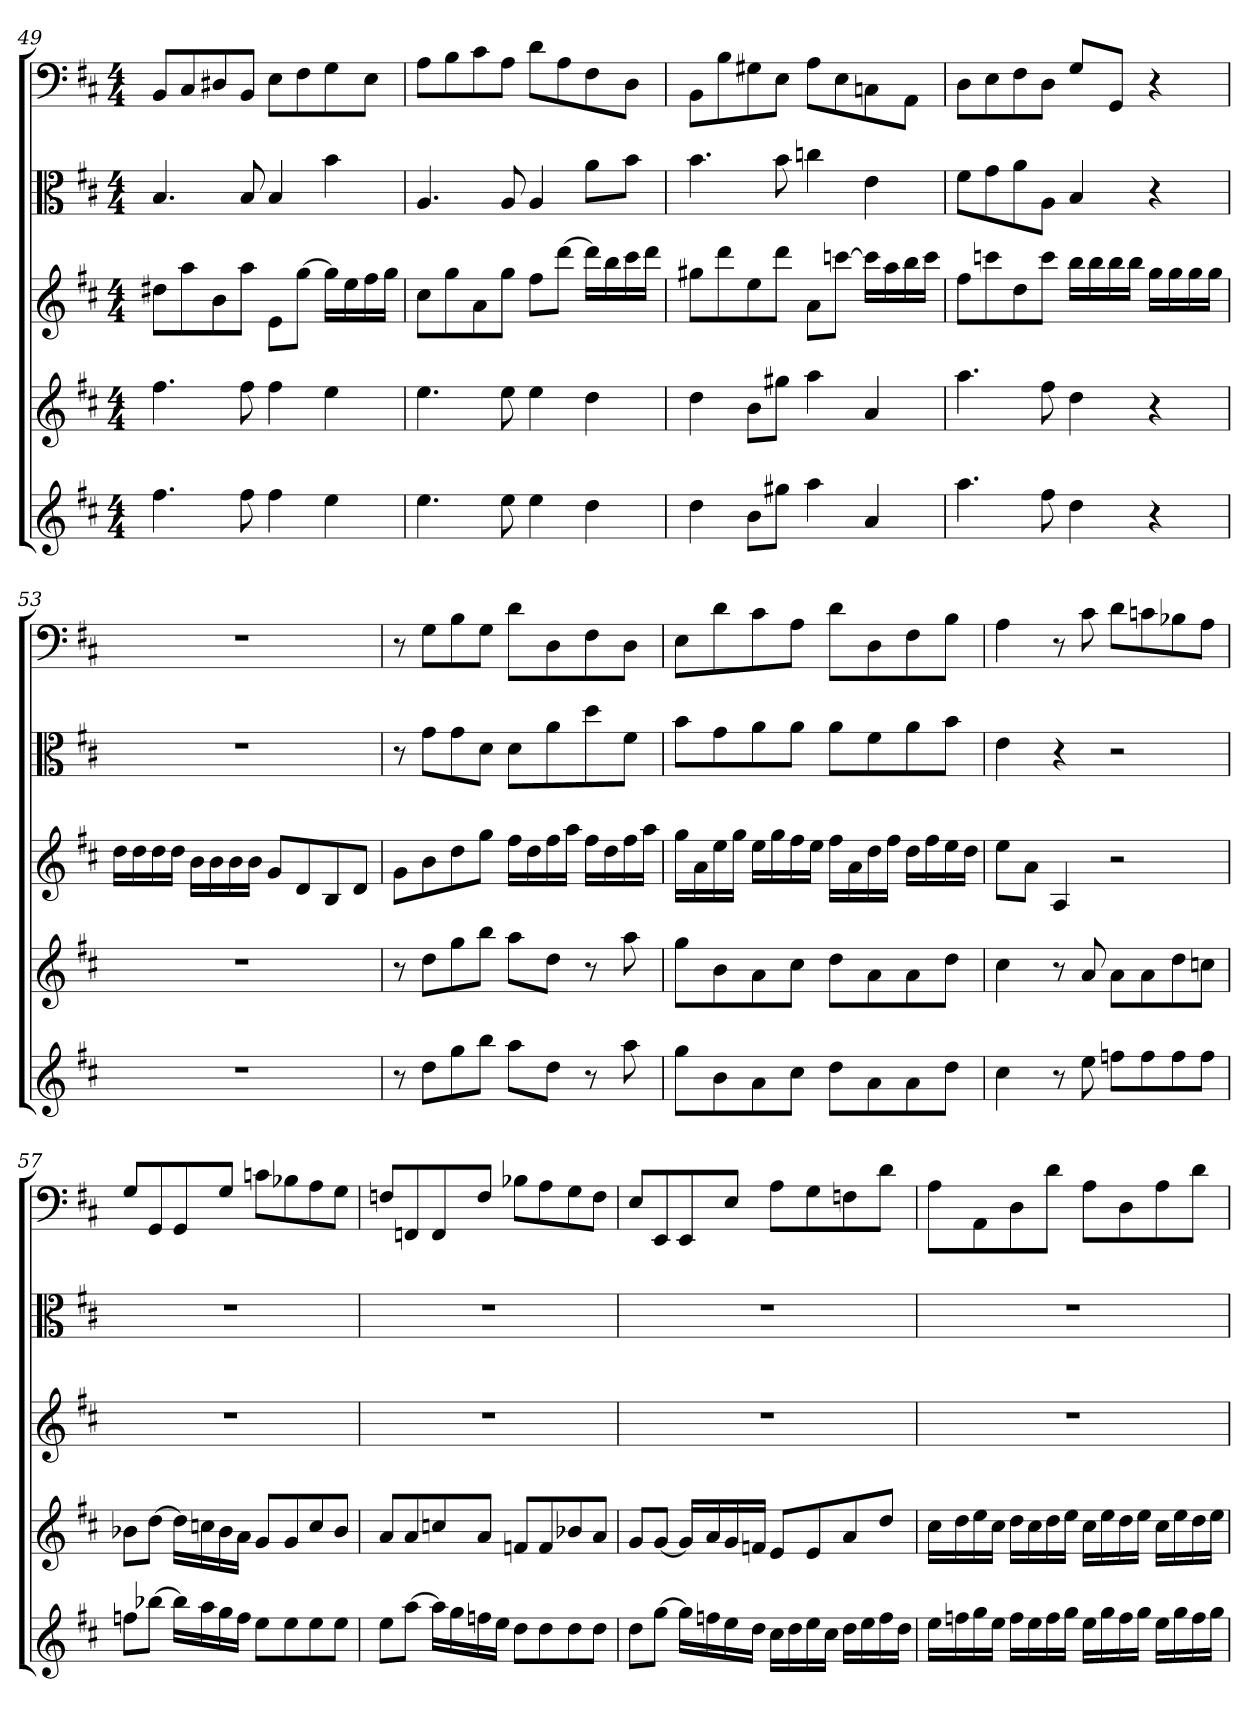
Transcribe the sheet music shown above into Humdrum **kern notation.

**kern	**kern	**kern	**kern	**kern
*part5	*part4	*part3	*part2	*part1
*staff5	*staff4	*staff3	*staff2	*staff1
*clefG2	*clefG2	*clefG2	*clefC3	*clefF4
*k[f#c#]	*k[f#c#]	*k[f#c#]	*k[f#c#]	*k[f#c#]
*D:	*D:	*D:	*D:	*D:
*M4/4	*M4/4	*M4/4	*M4/4	*M4/4
=49	=49	=49	=49	=49
4.ff#\	4.ff#\	8dd#X\L	4.B/	8BB/L
.	.	8aa\	.	8C#/
.	.	8b\	.	8D#X/
8ff#\	8ff#\	8aa\J	8B/	8BB/J
4ff#\	4ff#\	8e\L	4B/	8E\L
.	.	[8gg\J	.	8F#\
4ee\	4ee\	16gg\LL]	4b\	8G\
.	.	16ee\	.	.
.	.	16ff#\	.	8E\J
.	.	16gg\JJ	.	.
=50	=50	=50	=50	=50
4.ee\	4.ee\	8cc#\L	4.A/	8A\L
.	.	8gg\	.	8B\
.	.	8a\	.	8c#\
8ee\	8ee\	8gg\J	8A/	8A\J
4ee\	4ee\	8ff#\L	4A/	8d\L
.	.	[8ddd\J	.	8A\
4dd\	4dd\	16ddd\LL]	8a\L	8F#\
.	.	16bb\	.	.
.	.	16ccc#\	8b\J	8D\J
.	.	16ddd\JJ	.	.
=51	=51	=51	=51	=51
4dd\	4dd\	8gg#X\L	4.b\	8BB\L
.	.	8ddd\	.	8B\
8b\L	8b\L	8ee\	.	8G#X\
8gg#X\J	8gg#X\J	8ddd\J	8b\	8E\J
4aa\	4aa\	8a\L	4ccn\	8A\L
.	.	[8cccn\J	.	8E\
4a/	4a/	16ccc\LL]	4e\	8Cn\
.	.	16aa\	.	.
.	.	16bb\	.	8AA\J
.	.	16ccc\JJ	.	.
=52	=52	=52	=52	=52
4.aa\	4.aa\	8ff#\L	8f#\L	8D\L
.	.	8cccn\	8g\	8E\
.	.	8dd\	8a\	8F#\
8ff#\	8ff#\	8ccc\J	8A\J	8D\J
4dd\	4dd\	16bb\LL	4B/	8G/L
.	.	16bb\	.	.
.	.	16bb\	.	8GG/J
.	.	16bb\JJ	.	.
4r	4r	16gg\LL	4r	4r
.	.	16gg\	.	.
.	.	16gg\	.	.
.	.	16gg\JJ	.	.
=53	=53	=53	=53	=53
1r	1r	16dd\LL	1r	1r
.	.	16dd\	.	.
.	.	16dd\	.	.
.	.	16dd\JJ	.	.
.	.	16b\LL	.	.
.	.	16b\	.	.
.	.	16b\	.	.
.	.	16b\JJ	.	.
.	.	8g/L	.	.
.	.	8d/	.	.
.	.	8B/	.	.
.	.	8d/J	.	.
=54	=54	=54	=54	=54
8r	8r	8g\L	8r	8r
8dd\L	8dd\L	8b\	8g\L	8G\L
8gg\	8gg\	8dd\	8g\	8B\
8bb\J	8bb\J	8gg\J	8d\J	8G\J
8aa\L	8aa\L	16ff#\LL	8d\L	8d\L
.	.	16dd\	.	.
8dd\J	8dd\J	16ff#\	8a\	8D\
.	.	16aa\JJ	.	.
8r	8r	16ff#\LL	8dd\	8F#\
.	.	16dd\	.	.
8aa\	8aa\	16ff#\	8f#\J	8D\J
.	.	16aa\JJ	.	.
=55	=55	=55	=55	=55
8gg\L	8gg\L	16gg\LL	8b\L	8E\L
.	.	16a\	.	.
8b\	8b\	16ee\	8g\	8d\
.	.	16gg\JJ	.	.
8a\	8a\	16ee\LL	8a\	8c#\
.	.	16gg\	.	.
8cc#\J	8cc#\J	16ff#\	8a\J	8A\J
.	.	16ee\JJ	.	.
8dd\L	8dd\L	16ff#\LL	8a\L	8d\L
.	.	16a\	.	.
8a\	8a\	16dd\	8f#\	8D\
.	.	16ff#\JJ	.	.
8a\	8a\	16dd\LL	8a\	8F#\
.	.	16ff#\	.	.
8dd\J	8dd\J	16ee\	8b\J	8B\J
.	.	16dd\JJ	.	.
=56	=56	=56	=56	=56
4cc#\	4cc#\	8ee\L	4e\	4A\
.	.	8a\J	.	.
8r	8r	4A/	4r	8r
8ee\	8a/	.	.	8c#\
8ffn\L	8a\L	2r	2r	8d\L
8ff\	8a\	.	.	8cn\
8ff\	8dd\	.	.	8B-X\
8ff\J	8ccn\J	.	.	8A\J
=57	=57	=57	=57	=57
8ffn\L	8b-X\L	1r	1r	8G/L
[8bb-X\J	[8dd\J	.	.	8GG/
16bb-\LL]	16dd\LL]	.	.	8GG/
16aa\	16ccn\	.	.	.
16gg\	16b-\	.	.	8G/J
16ff\JJ	16a\JJ	.	.	.
8ee\L	8g/L	.	.	8cn\L
8ee\	8g/	.	.	8B-X\
8ee\	8cc/	.	.	8A\
8ee\J	8b-/J	.	.	8G\J
=58	=58	=58	=58	=58
8ee\L	8a/L	1r	1r	8Fn/L
[8aa\J	8a/	.	.	8FFn/
16aa\LL]	8ccn/	.	.	8FF/
16gg\	.	.	.	.
16ffn\	8a/J	.	.	8F/J
16ee\JJ	.	.	.	.
8dd\L	8fn/L	.	.	8B-X\L
8dd\	8f/	.	.	8A\
8dd\	8b-X/	.	.	8G\
8dd\J	8a/J	.	.	8F\J
=59	=59	=59	=59	=59
8dd\L	8g/L	1r	1r	8E/L
[8gg\J	[8g/J	.	.	8EE/
16gg\LL]	16g/LL]	.	.	8EE/
16ffn\	16a/	.	.	.
16ee\	16g/	.	.	8E/J
16dd\JJ	16fn/JJ	.	.	.
16cc#\LL	8e/L	.	.	8A\L
16dd\	.	.	.	.
16ee\	8e/	.	.	8G\
16cc#\JJ	.	.	.	.
16dd\LL	8a/	.	.	8Fn\
16ee\	.	.	.	.
16ff\	8dd/J	.	.	8d\J
16dd\JJ	.	.	.	.
=60	=60	=60	=60	=60
16ee\LL	16cc#\LL	1r	1r	8A\L
16ffn\	16dd\	.	.	.
16gg\	16ee\	.	.	8AA\
16ee\JJ	16cc#\JJ	.	.	.
16ff\LL	16dd\LL	.	.	8D\
16ee\	16cc#\	.	.	.
16ff\	16dd\	.	.	8d\J
16gg\JJ	16ee\JJ	.	.	.
16ee\LL	16cc#\LL	.	.	8A\L
16gg\	16ee\	.	.	.
16ff\	16dd\	.	.	8D\
16gg\JJ	16ee\JJ	.	.	.
16ee\LL	16cc#\LL	.	.	8A\
16gg\	16ee\	.	.	.
16ff\	16dd\	.	.	8d\J
16gg\JJ	16ee\JJ	.	.	.
=	=	=	=	=
*-	*-	*-	*-	*-
